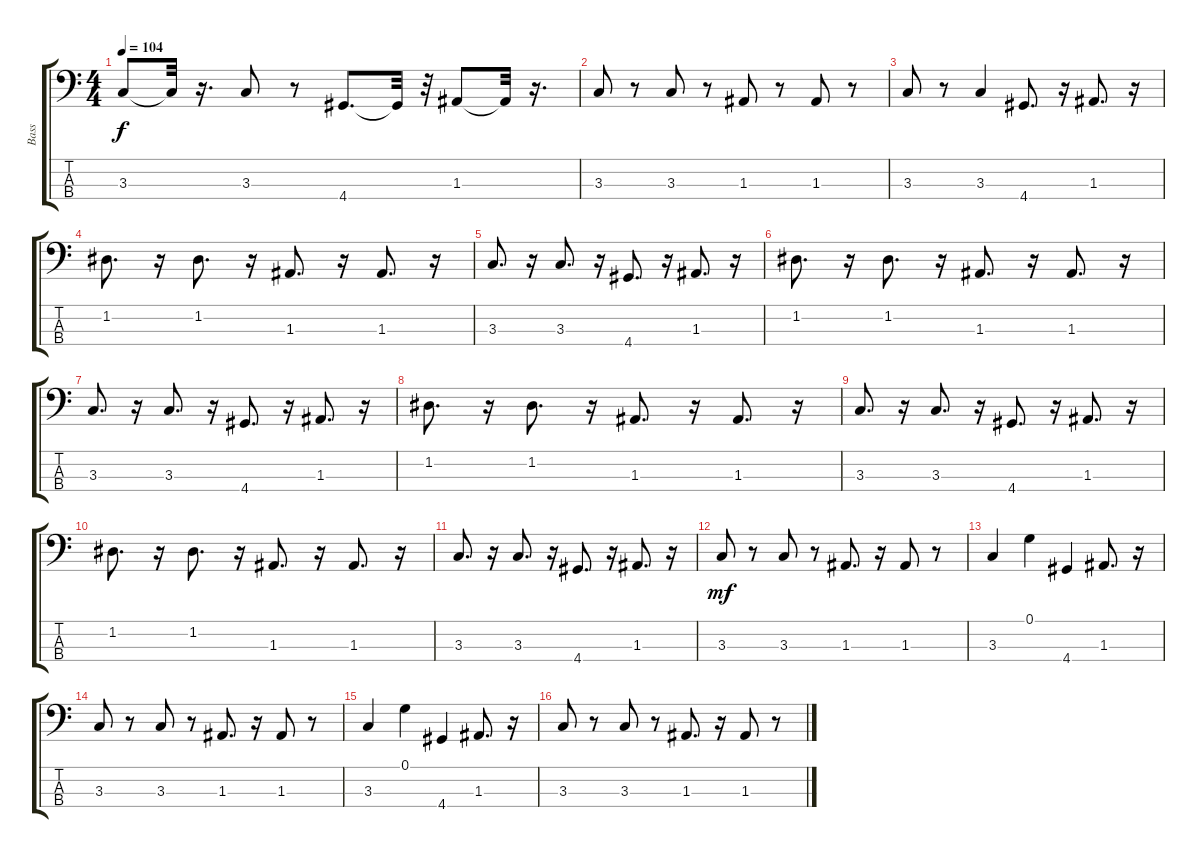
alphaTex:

\track ("Bass                " "Bass      ") {instrument fretlessbass}
\staff {score tabs}
\tuning (G2 D2 A1 E1) {hide}
\ts (4 4)
\tempo 104
\clef f4
\ks c
3.3.8{dy f} 3.3{t}.32 r.16{d} 3.3.8 r.8 4.4.8{d} 4.4{t}.32 r.32 1.3.8 1.3{t}.32 r.16{d} |
3.3.8 r.8 3.3.8 r.8 1.3.8 r.8 1.3.8 r.8 |
3.3.8 r.8 3.3.4 4.4.8{d} r.16 1.3.8{d} r.16 |
1.2.8{d} r.16 1.2.8{d} r.16 1.3.8{d} r.16 1.3.8{d} r.16 |
3.3.8{d} r.16 3.3.8{d} r.16 4.4.8{d} r.16 1.3.8{d} r.16 |
1.2.8{d} r.16 1.2.8{d} r.16 1.3.8{d} r.16 1.3.8{d} r.16 |
3.3.8{d} r.16 3.3.8{d} r.16 4.4.8{d} r.16 1.3.8{d} r.16 |
1.2.8{d} r.16 1.2.8{d} r.16 1.3.8{d} r.16 1.3.8{d} r.16 |
3.3.8{d} r.16 3.3.8{d} r.16 4.4.8{d} r.16 1.3.8{d} r.16 |
1.2.8{d} r.16 1.2.8{d} r.16 1.3.8{d} r.16 1.3.8{d} r.16 |
3.3.8{d} r.16 3.3.8{d} r.16 4.4.8{d} r.16 1.3.8{d} r.16 |
3.3.8{dy mf} r.8 3.3.8 r.8 1.3.8{d} r.16 1.3.8 r.8 |
3.3.4 0.1.4 4.4.4 1.3.8{d} r.16 |
3.3.8 r.8 3.3.8 r.8 1.3.8{d} r.16 1.3.8 r.8 |
3.3.4 0.1.4 4.4.4 1.3.8{d} r.16 |
3.3.8 r.8 3.3.8 r.8 1.3.8{d} r.16 1.3.8 r.8
